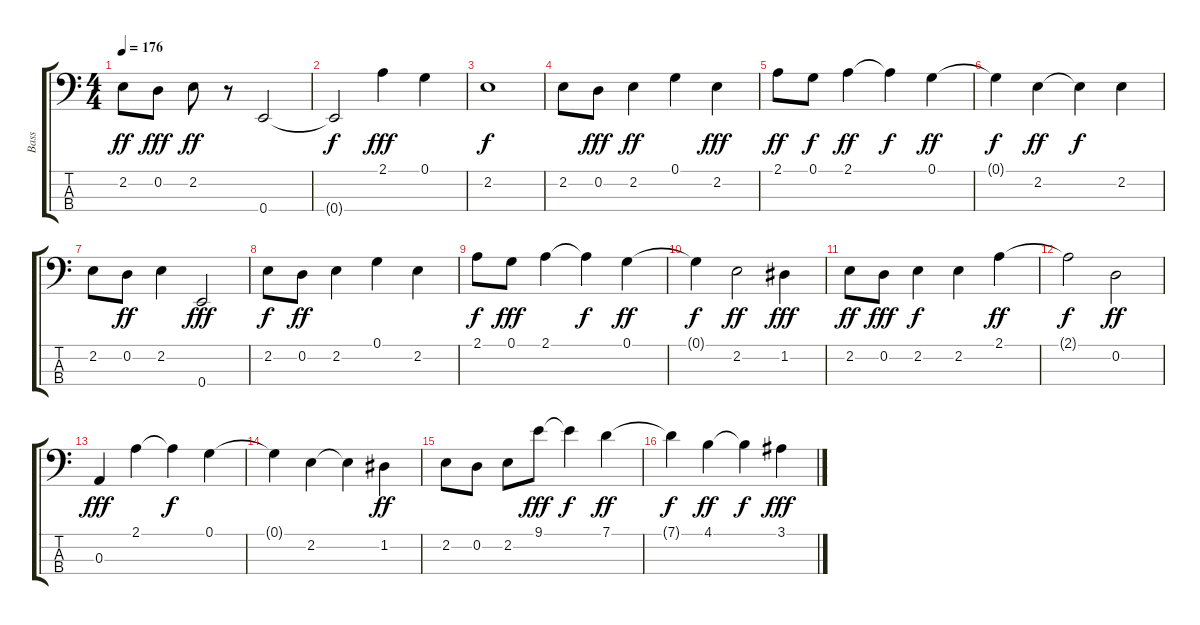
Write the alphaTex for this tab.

\track ("Bass" "Bass") {instrument electricbasspick}
\staff {score tabs}
\tuning (G2 D2 A1 E1) {hide}
\ts (4 4)
\tempo 176
\clef f4
\ks c
2.2.8{dy ff} 0.2.8{dy fff} 2.2.8{dy ff} r.8 0.4.2 |
0.4{t}.2{dy f} 2.1.4{dy fff} 0.1.4 |
2.2.1{dy f} |
2.2.8 0.2.8{dy fff} 2.2.4{dy ff} 0.1.4 2.2.4{dy fff} |
2.1.8{dy ff} 0.1.8{dy f} 2.1.4{dy ff} 2.1{t}.4{dy f} 0.1.4{dy ff} |
0.1{t}.4{dy f} 2.2.4{dy ff} 2.2{t}.4{dy f} 2.2.4 |
2.2.8 0.2.8{dy ff} 2.2.4 0.4.2{dy fff} |
2.2.8{dy f} 0.2.8{dy ff} 2.2.4 0.1.4 2.2.4 |
2.1.8{dy f} 0.1.8{dy fff} 2.1.4 2.1{t}.4{dy f} 0.1.4{dy ff} |
0.1{t}.4{dy f} 2.2.2{dy ff} 1.2.4{dy fff} |
2.2.8{dy ff} 0.2.8{dy fff} 2.2.4{dy f} 2.2.4 2.1.4{dy ff} |
2.1{t}.2{dy f} 0.2.2{dy ff} |
0.3.4{dy fff} 2.1.4 2.1{t}.4{dy f} 0.1.4 |
0.1{t}.4 2.2.4 2.2{t}.4 1.2.4{dy ff} |
2.2.8 0.2.8 2.2.8 9.1.8{dy fff} 9.1{t}.4{dy f} 7.1.4{dy ff} |
7.1{t}.4{dy f} 4.1.4{dy ff} 4.1{t}.4{dy f} 3.1.4{dy fff}
